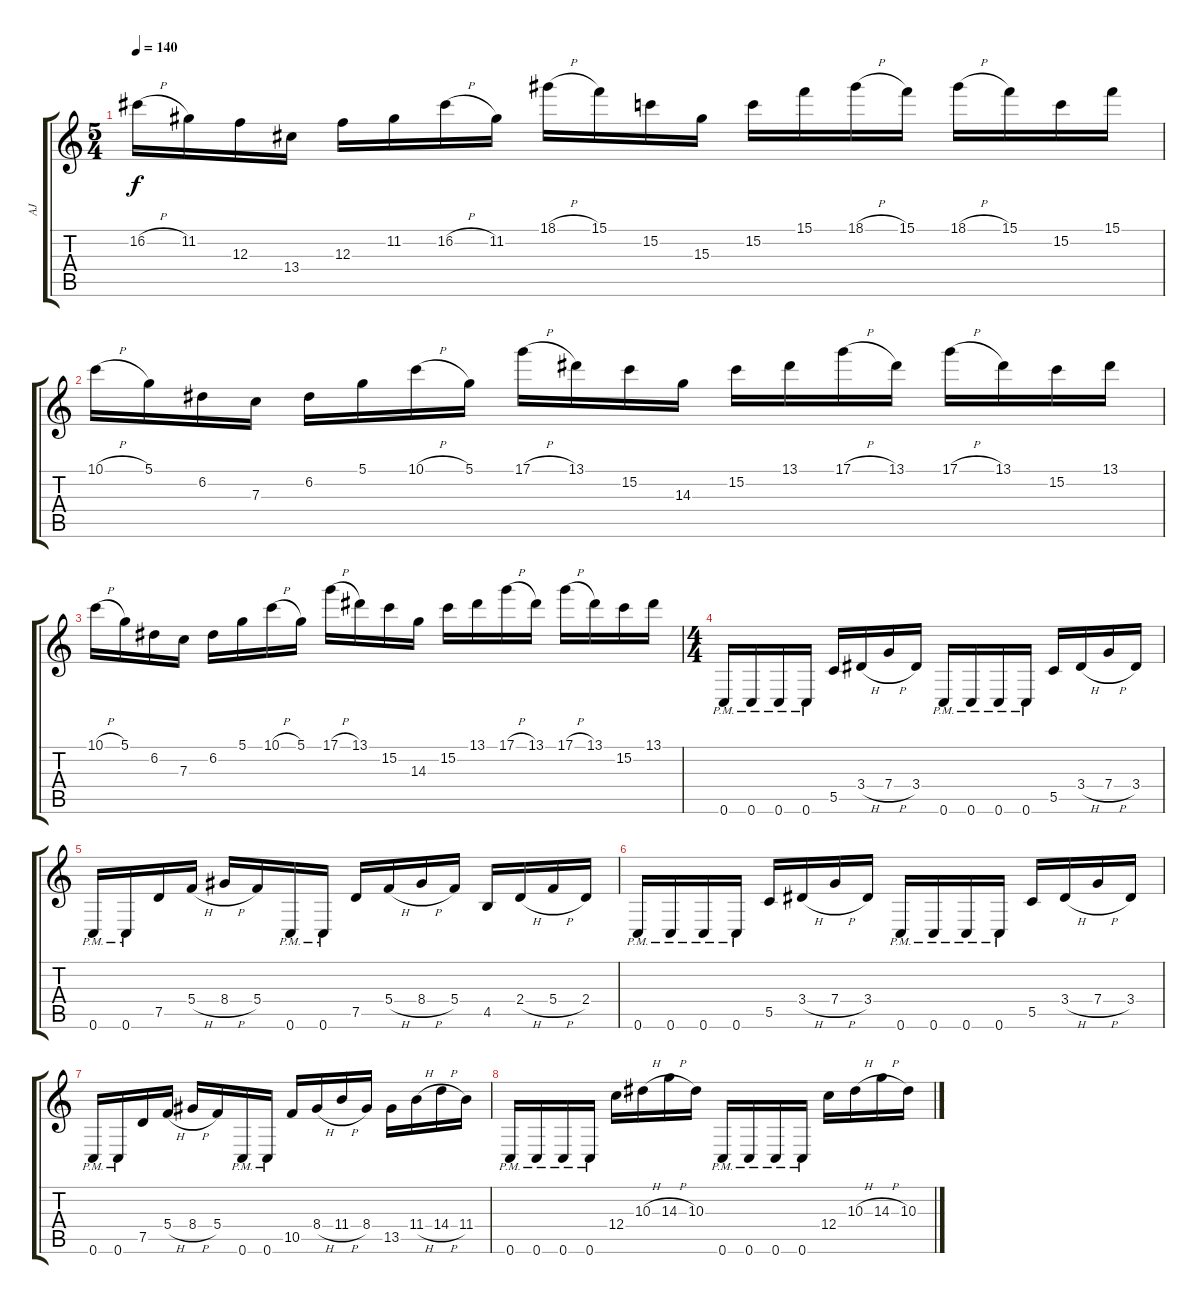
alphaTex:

\track ("AJ" "AJ") {instrument overdrivenguitar}
\staff {score tabs}
\tuning (D4 A3 F3 C3 G2 C2) {hide}
\ts (5 4)
\tempo 140
\clef g2
\ks c
16.2{h}.16{dy f} 11.2.16 12.3.16 13.4.16 12.3.16 11.2.16 16.2{h}.16 11.2.16 18.1{h}.16 15.1.16 15.2.16 15.3.16 15.2.16 15.1.16 18.1{h}.16 15.1.16 18.1{h}.16 15.1.16 15.2.16 15.1.16 |
10.1{h}.16 5.1.16 6.2.16 7.3.16 6.2.16 5.1.16 10.1{h}.16 5.1.16 17.1{h}.16 13.1.16 15.2.16 14.3.16 15.2.16 13.1.16 17.1{h}.16 13.1.16 17.1{h}.16 13.1.16 15.2.16 13.1.16 |
10.1{h}.16 5.1.16 6.2.16 7.3.16 6.2.16 5.1.16 10.1{h}.16 5.1.16 17.1{h}.16 13.1.16 15.2.16 14.3.16 15.2.16 13.1.16 17.1{h}.16 13.1.16 17.1{h}.16 13.1.16 15.2.16 13.1.16 |
\ts (4 4)
0.6{pm}.16 0.6{pm}.16 0.6{pm}.16 0.6{pm}.16 5.5.16 3.4{h}.16 7.4{h}.16 3.4.16 0.6{pm}.16 0.6{pm}.16 0.6{pm}.16 0.6{pm}.16 5.5.16 3.4{h}.16 7.4{h}.16 3.4.16 |
0.6{pm}.16 0.6{pm}.16 7.5.16 5.4{h}.16 8.4{h}.16 5.4.16 0.6{pm}.16 0.6{pm}.16 7.5.16 5.4{h}.16 8.4{h}.16 5.4.16 4.5.16 2.4{h}.16 5.4{h}.16 2.4.16 |
0.6{pm}.16 0.6{pm}.16 0.6{pm}.16 0.6{pm}.16 5.5.16 3.4{h}.16 7.4{h}.16 3.4.16 0.6{pm}.16 0.6{pm}.16 0.6{pm}.16 0.6{pm}.16 5.5.16 3.4{h}.16 7.4{h}.16 3.4.16 |
0.6{pm}.16 0.6{pm}.16 7.5.16 5.4{h}.16 8.4{h}.16 5.4.16 0.6{pm}.16 0.6{pm}.16 10.5.16 8.4{h}.16 11.4{h}.16 8.4.16 13.5.16 11.4{h}.16 14.4{h}.16 11.4.16 |
0.6{pm}.16{balance 13} 0.6{pm}.16 0.6{pm}.16 0.6{pm}.16 12.4.16 10.3{h}.16 14.3{h}.16 10.3.16 0.6{pm}.16 0.6{pm}.16 0.6{pm}.16 0.6{pm}.16 12.4.16 10.3{h}.16 14.3{h}.16 10.3.16
